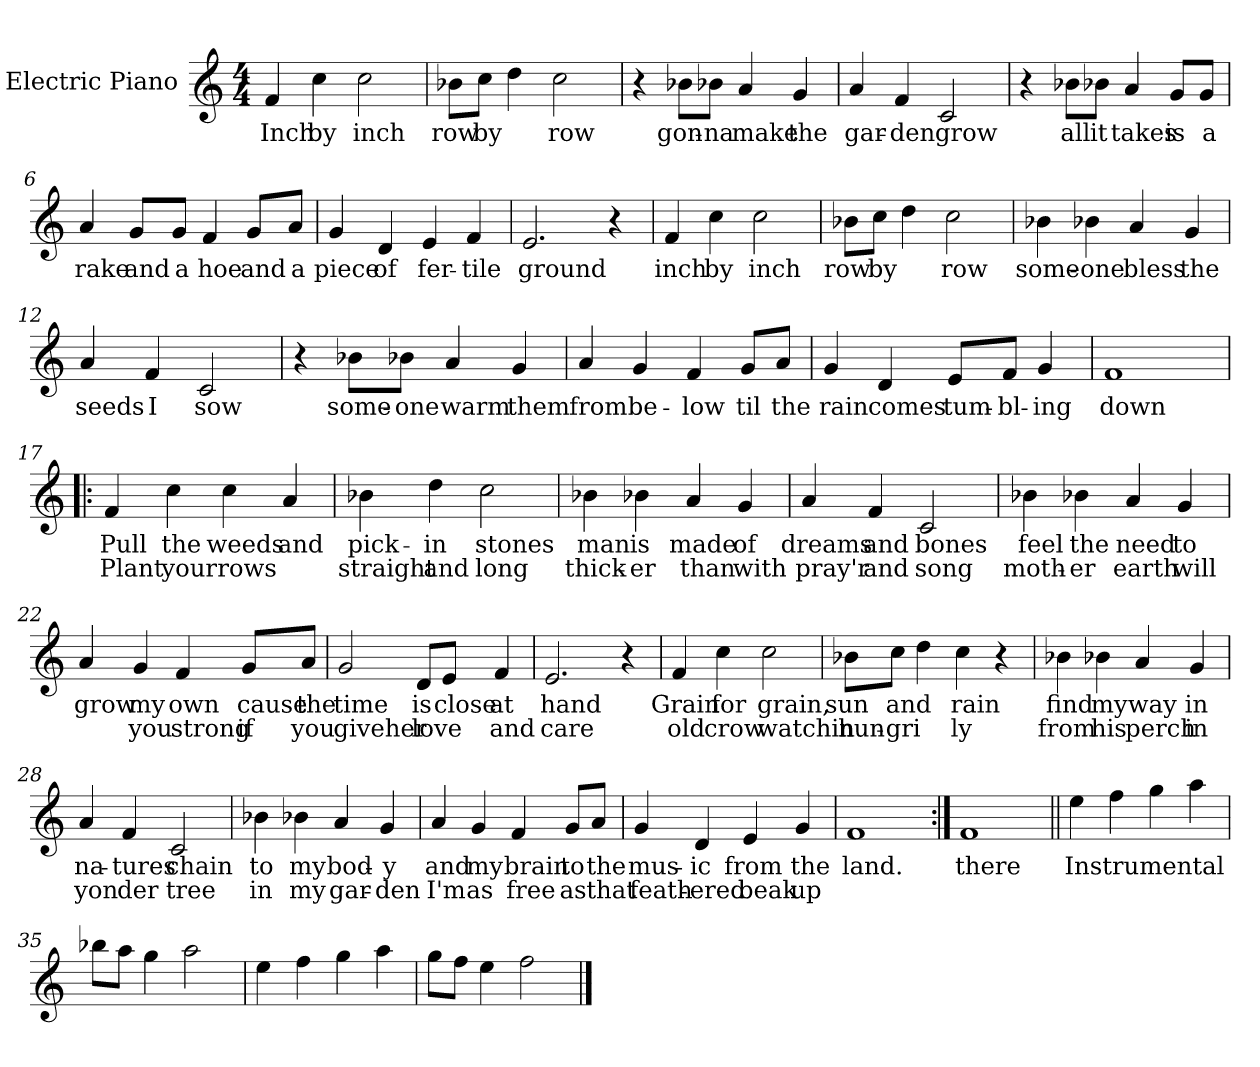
**kern	**text	**text
*part1	*part1	*part1
*staff1	*staff1	*staff1
*I"Electric Piano	*	*
*I'E.Pno	*	*
*clefG2	*	*
*k[]	*	*
*C:	*	*
*M4/4	*	*
=1	=1	=1
4f/	Inch	.
4cc\	by	.
2cc\	inch	.
=2	=2	=2
8b-X\L	row	.
8cc\J	by	.
4dd\	.	.
2cc\	row	.
=3	=3	=3
4r	.	.
8b-X\L	gon-	.
8b-X\J	-na	.
4a/	make	.
4g/	the	.
=4	=4	=4
4a/	gar-	.
4f/	-den	.
2c/	grow	.
!!LO:LB:g=z
=5	=5	=5
4r	.	.
8b-X\L	all	.
8b-X\J	it	.
4a/	takes	.
8g/L	is	.
8g/J	a	.
=6	=6	=6
4a/	rake	.
8g/L	and	.
8g/J	a	.
4f/	hoe	.
8g/L	and	.
8a/J	a	.
=7	=7	=7
4g/	piece	.
4d/	of	.
4e/	fer-	.
4f/	-tile	.
=8	=8	=8
2.e/	ground	.
4r	.	.
!!LO:LB:g=z
=9	=9	=9
4f/	inch	.
4cc\	by	.
2cc\	inch	.
=10	=10	=10
8b-X\L	row	.
8cc\J	by	.
4dd\	.	.
2cc\	row	.
=11	=11	=11
4b-X\	some-	.
4b-X\	-one	.
4a/	bless	.
4g/	the	.
=12	=12	=12
4a/	seeds	.
4f/	I	.
2c/	sow	.
!!LO:LB:g=z
=13	=13	=13
4r	.	.
8b-X\L	some-	.
8b-X\J	-one	.
4a/	warm	.
4g/	them	.
=14	=14	=14
4a/	from	.
4g/	be-	.
4f/	-low	.
8g/L	til	.
8a/J	the	.
=15	=15	=15
4g/	rain	.
4d/	comes	.
8e/L	tum-	.
8f/J	-bl-	.
4g/	-ing	.
=16	=16	=16
1f	down	.
!!LO:LB:g=z
=17!|:	=17!|:	=17!|:
4f/	Pull	Plant
4cc\	the	your
4cc\	weeds	rows
4a/	and	.
=18	=18	=18
4b-X\	pick-	straight
4dd\	-in	and
2cc\	stones	long
=19	=19	=19
4b-X\	man	thick-
4b-X\	is	-er
4a/	made	than
4g/	of	with
!!LO:LB:g=z
=20	=20	=20
4a/	dreams	pray'r
4f/	and	and
2c/	bones	song
=21	=21	=21
4b-X\	feel	moth-
4b-X\	the	-er
4a/	need	earth
4g/	to	will
=22	=22	=22
4a/	grow	.
4g/	my	you
4f/	own	strong
8g/L	cause	if
8a/J	the	you
!!LO:LB:g=z
=23	=23	=23
2g/	time	giveher
8d/L	is	love
8e/J	close	.
4f/	at	and
=24	=24	=24
2.e/	hand	care
4r	.	.
=25	=25	=25
4f/	Grain	old
4cc\	for	crow
2cc\	grain,	watchin
=26	=26	=26
8b-X\L	sun	hun-
8cc\J	and	-gri
4dd\	.	.
4cc\	rain	ly
4r	.	.
!!LO:PB:g=z
=27	=27	=27
4b-X\	find	from
4b-X\	my	his
4a/	way	perch
4g/	in	in
=28	=28	=28
4a/	na-	yon
4f/	-tures	der
2c/	chain	tree
=29	=29	=29
4b-X\	to	in
4b-X\	my	my
4a/	bod-	gar-
4g/	-y	-den
=30	=30	=30
4a/	and	I'm
4g/	my	as
4f/	brain	free
8g/L	to	as
8a/J	the	that
!!LO:LB:g=z
=31	=31	=31
4g/	mus-	feath-
4d/	-ic	-ered
4e/	from	beak
4g/	the	up
=32	=32	=32
1f	land.	.
=33:|!	=33:|!	=33:|!
1f	there	.
=34||	=34||	=34||
4ee\	Instrumental	.
4ff\	.	.
4gg\	.	.
4aa\	.	.
=35	=35	=35
8bb-X\L	.	.
8aa\J	.	.
4gg\	.	.
2aa\	.	.
=36	=36	=36
4ee\	.	.
4ff\	.	.
4gg\	.	.
4aa\	.	.
!!LO:LB:g=z
=37	=37	=37
8gg\L	.	.
8ff\J	.	.
4ee\	.	.
2ff\	.	.
==	==	==
*-	*-	*-
